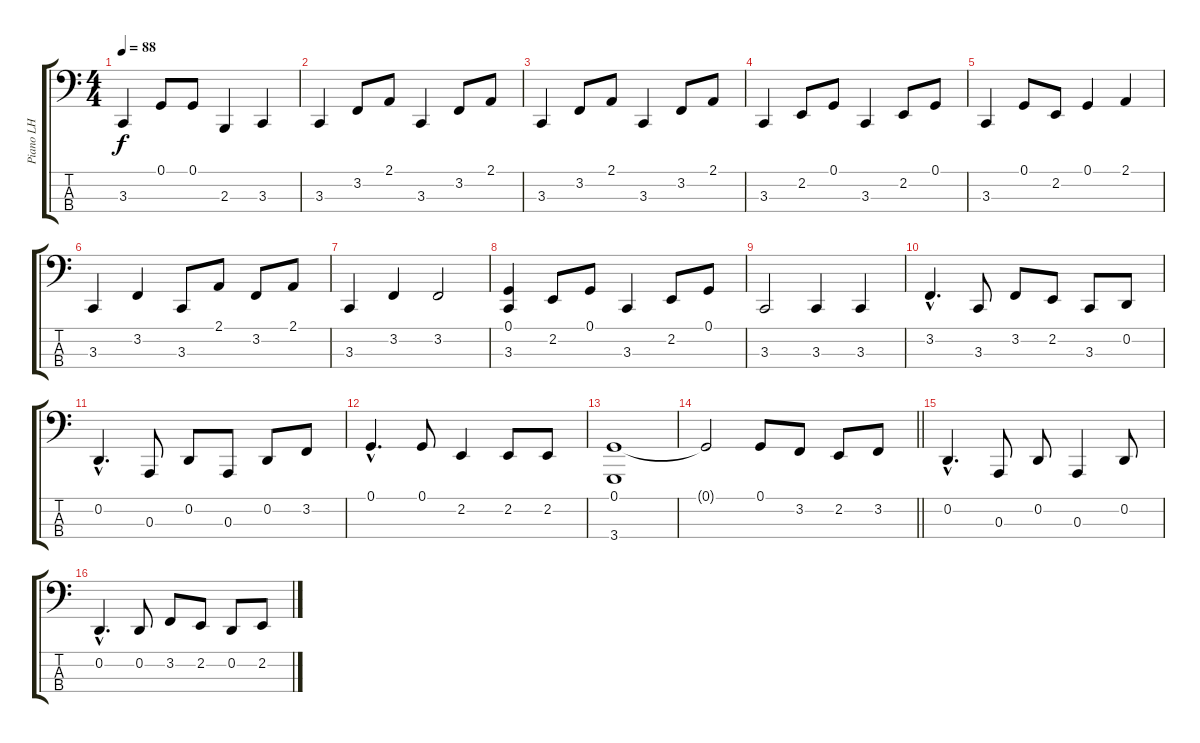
\track ("Piano LH" "Piano LH") {instrument acousticgrandpiano}
\staff {score tabs}
\tuning (G2 D2 A1 E1) {hide}
\ts (4 4)
\tempo 88
\clef f4
\ks c
3.3.4{dy f} 0.1.8 0.1.8 2.3.4 3.3.4 |
3.3.4 3.2.8 2.1.8 3.3.4 3.2.8 2.1.8 |
3.3.4 3.2.8 2.1.8 3.3.4 3.2.8 2.1.8 |
3.3.4 2.2.8 0.1.8 3.3.4 2.2.8 0.1.8 |
3.3.4 0.1.8 2.2.8 0.1.4 2.1.4 |
3.3.4 3.2.4 3.3.8 2.1.8 3.2.8 2.1.8 |
3.3.4 3.2.4 3.2.2 |
(0.1 3.3).4 2.2.8 0.1.8 3.3.4 2.2.8 0.1.8 |
3.3.2 3.3.4 3.3.4 |
3.2{hac}.4{d} 3.3.8 3.2.8 2.2.8 3.3.8 0.2.8 |
0.2{hac}.4{d} 0.3.8 0.2.8 0.3.8 0.2.8 3.2.8 |
0.1{hac}.4{d} 0.1.8 2.2.4 2.2.8 2.2.8 |
(0.1 3.4).1 |
\barLineRight lightlight
0.1{t}.2 0.1.8 3.2.8 2.2.8 3.2.8 |
0.2{hac}.4{d} 0.3.8 0.2.8 0.3.4 0.2.8 |
0.2{hac}.4{d} 0.2.8 3.2.8 2.2.8 0.2.8 2.2.8
